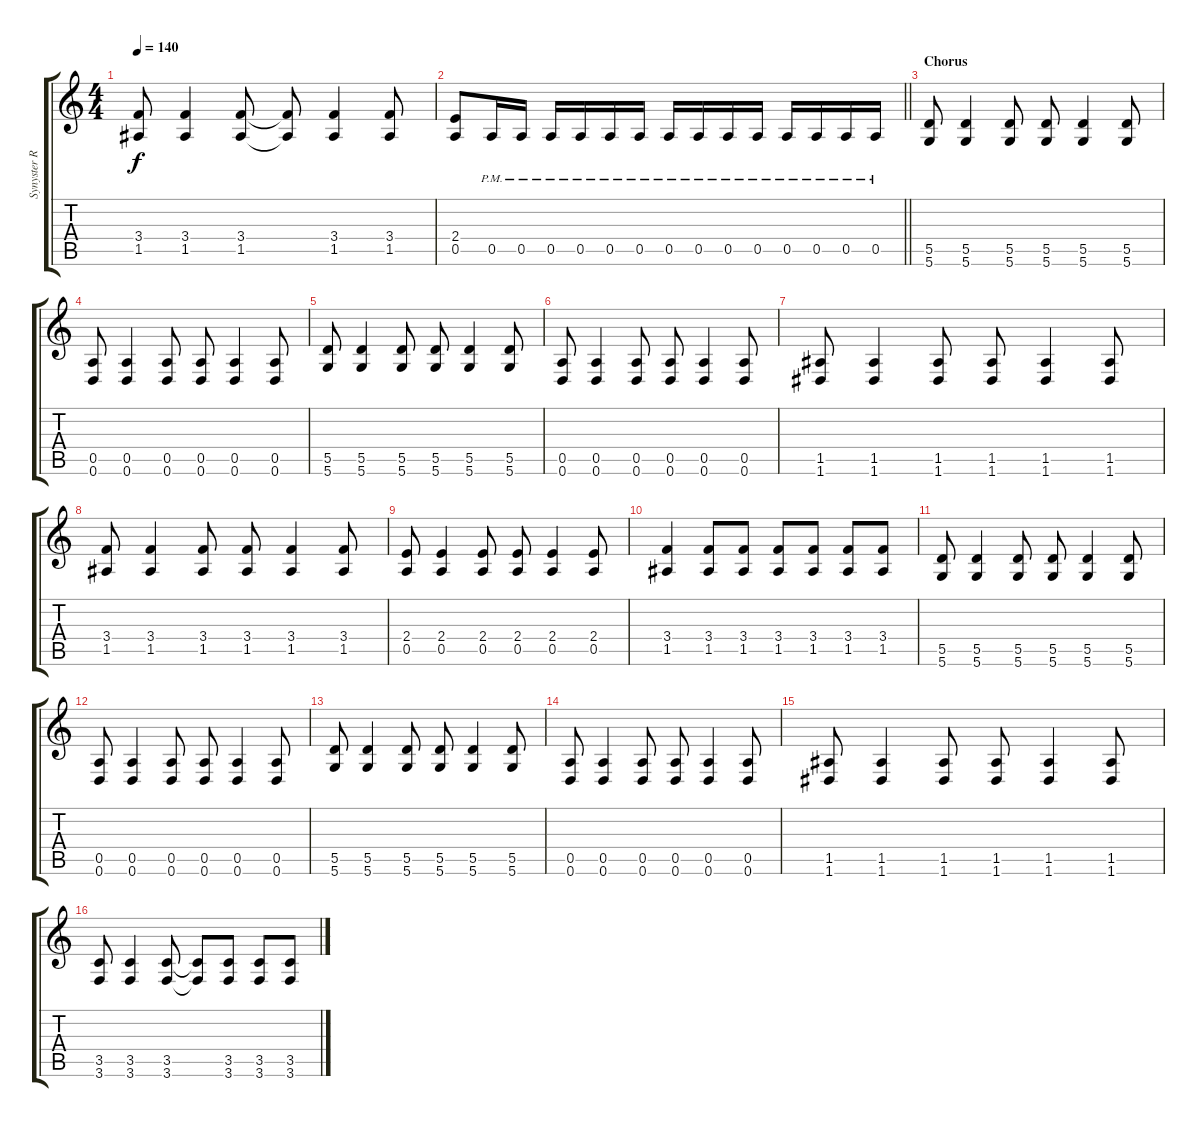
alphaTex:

\track ("Synyster Rhy" "Synyster R") {instrument distortionguitar}
\staff {score tabs}
\tuning (E4 B3 G3 D3 A2 D2) {hide}
\ts (4 4)
\tempo 140
\clef g2
\ks c
(3.4 1.5).8{dy f} (3.4 1.5).4 (3.4 1.5).8 (3.4{t} 1.5{t}).8 (3.4 1.5).4 (3.4 1.5).8 |
\barLineRight lightlight
(2.4 0.5).8 0.5{pm}.16 0.5{pm}.16 0.5{pm}.16 0.5{pm}.16 0.5{pm}.16 0.5{pm}.16 0.5{pm}.16 0.5{pm}.16 0.5{pm}.16 0.5{pm}.16 0.5{pm}.16 0.5{pm}.16 0.5{pm}.16 0.5{pm}.16 |
\section ("" "Chorus")
(5.5 5.6).8 (5.5 5.6).4 (5.5 5.6).8 (5.5 5.6).8 (5.5 5.6).4 (5.5 5.6).8 |
(0.5 0.6).8 (0.5 0.6).4 (0.5 0.6).8 (0.5 0.6).8 (0.5 0.6).4 (0.5 0.6).8 |
(5.5 5.6).8 (5.5 5.6).4 (5.5 5.6).8 (5.5 5.6).8 (5.5 5.6).4 (5.5 5.6).8 |
(0.5 0.6).8 (0.5 0.6).4 (0.5 0.6).8 (0.5 0.6).8 (0.5 0.6).4 (0.5 0.6).8 |
(1.5 1.6).8 (1.5 1.6).4 (1.5 1.6).8 (1.5 1.6).8 (1.5 1.6).4 (1.5 1.6).8 |
(3.4 1.5).8 (3.4 1.5).4 (3.4 1.5).8 (3.4 1.5).8 (3.4 1.5).4 (3.4 1.5).8 |
(2.4 0.5).8 (2.4 0.5).4 (2.4 0.5).8 (2.4 0.5).8 (2.4 0.5).4 (2.4 0.5).8 |
(3.4 1.5).4 (3.4 1.5).8 (3.4 1.5).8 (3.4 1.5).8 (3.4 1.5).8 (3.4 1.5).8 (3.4 1.5).8 |
(5.5 5.6).8 (5.5 5.6).4 (5.5 5.6).8 (5.5 5.6).8 (5.5 5.6).4 (5.5 5.6).8 |
(0.5 0.6).8 (0.5 0.6).4 (0.5 0.6).8 (0.5 0.6).8 (0.5 0.6).4 (0.5 0.6).8 |
(5.5 5.6).8 (5.5 5.6).4 (5.5 5.6).8 (5.5 5.6).8 (5.5 5.6).4 (5.5 5.6).8 |
(0.5 0.6).8 (0.5 0.6).4 (0.5 0.6).8 (0.5 0.6).8 (0.5 0.6).4 (0.5 0.6).8 |
(1.5 1.6).8 (1.5 1.6).4 (1.5 1.6).8 (1.5 1.6).8 (1.5 1.6).4 (1.5 1.6).8 |
(3.5 3.6).8 (3.5 3.6).4 (3.5 3.6).8 (3.5{t} 3.6{t}).8 (3.5 3.6).8 (3.5 3.6).8 (3.5 3.6).8
